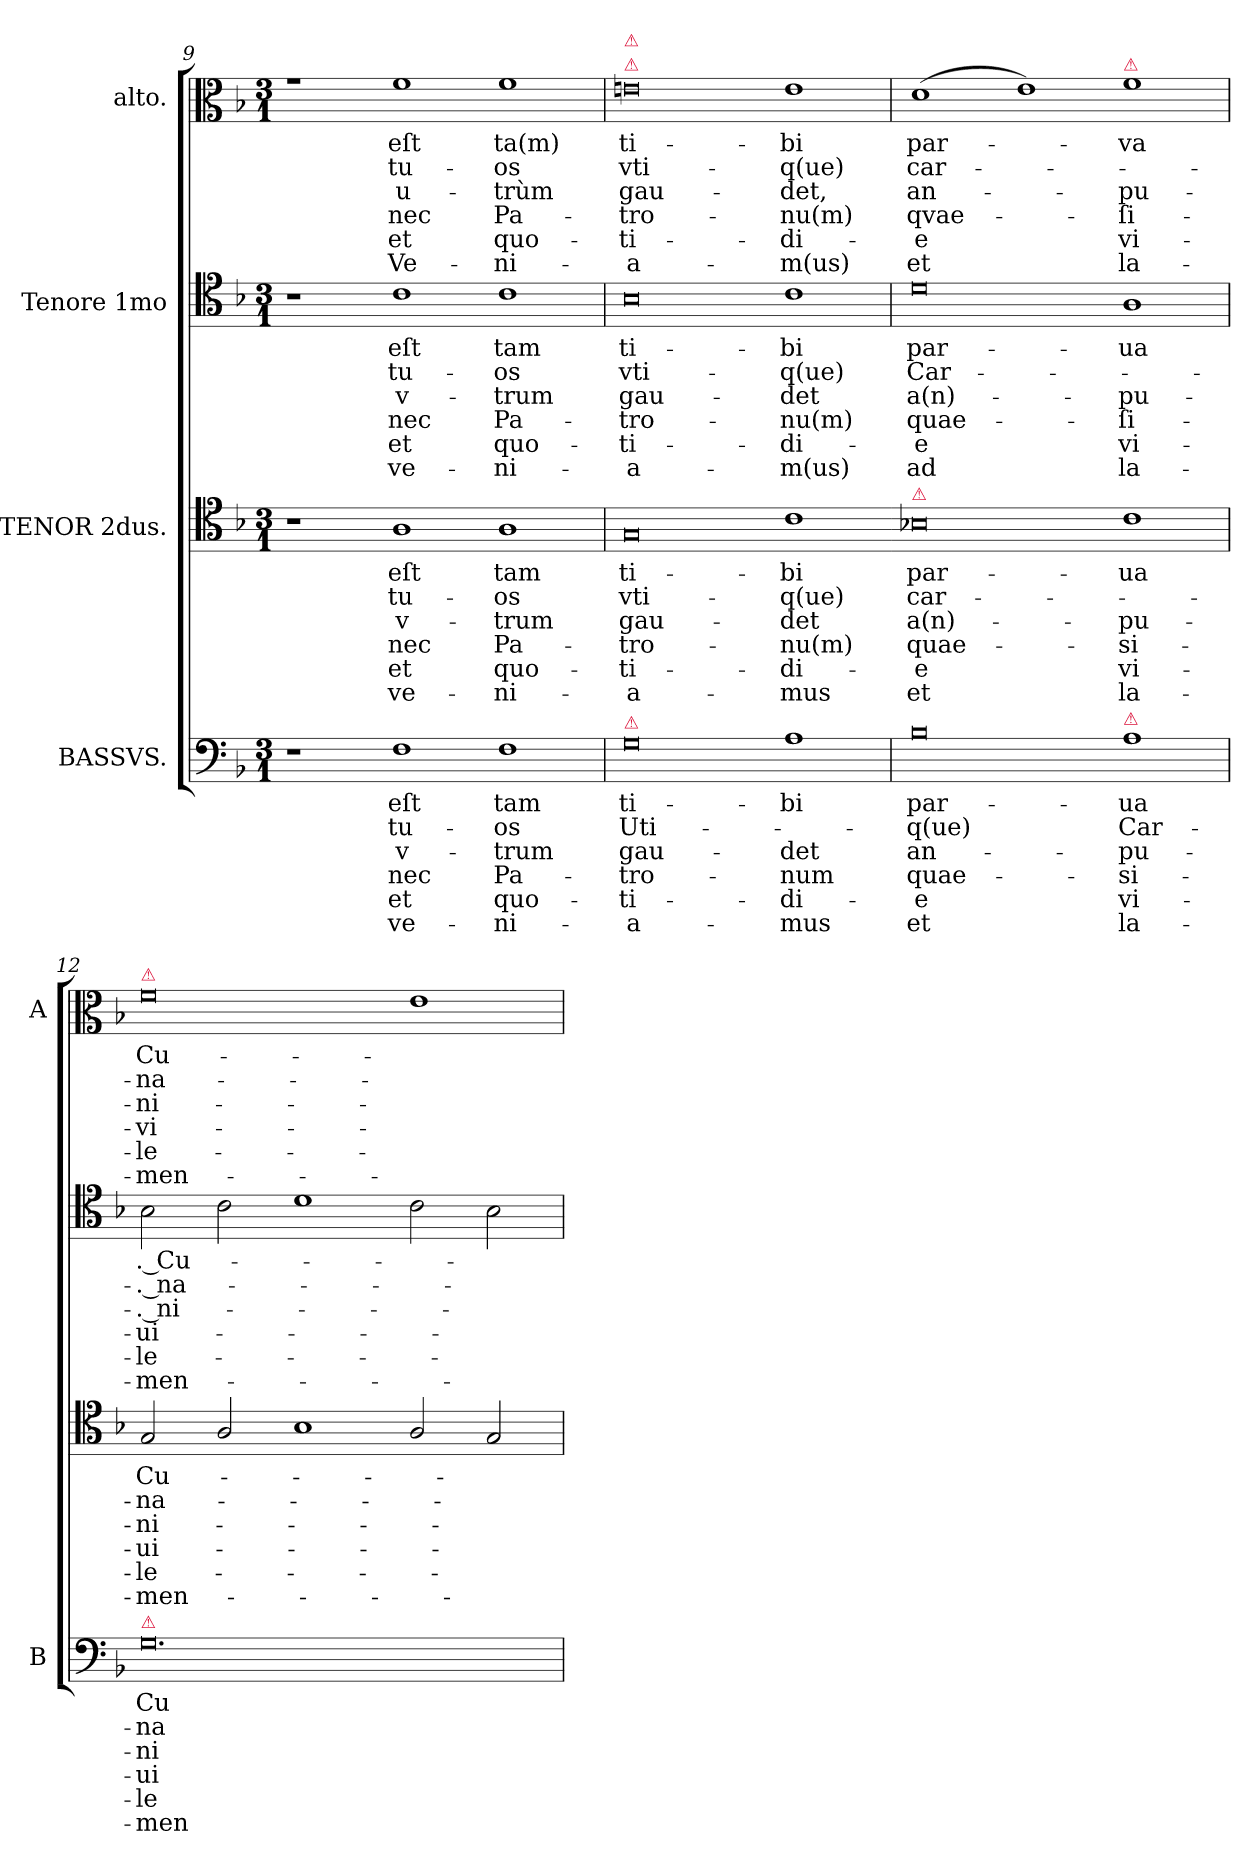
**kern	**text	**text	**text	**text	**text	**text	**kern	**text	**text	**text	**text	**text	**text	**kern	**text	**text	**text	**text	**text	**text	**kern	**text	**text	**text	**text	**text	**text
*part4	*part4	*part4	*part4	*part4	*part4	*part4	*part3	*part3	*part3	*part3	*part3	*part3	*part3	*part2	*part2	*part2	*part2	*part2	*part2	*part2	*part1	*part1	*part1	*part1	*part1	*part1	*part1
*staff4	*staff4	*staff4	*staff4	*staff4	*staff4	*staff4	*staff3	*staff3	*staff3	*staff3	*staff3	*staff3	*staff3	*staff2	*staff2	*staff2	*staff2	*staff2	*staff2	*staff2	*staff1	*staff1	*staff1	*staff1	*staff1	*staff1	*staff1
*I"BASSVS.	*	*	*	*	*	*	*I"TENOR 2dus.	*	*	*	*	*	*	*I"Tenore 1mo	*	*	*	*	*	*	*I"alto.	*	*	*	*	*	*
*I'B	*	*	*	*	*	*	*	*	*	*	*	*	*	*	*	*	*	*	*	*	*I'A	*	*	*	*	*	*
*clefF4	*	*	*	*	*	*	*clefC4	*	*	*	*	*	*	*clefC4	*	*	*	*	*	*	*clefC3	*	*	*	*	*	*
*k[b-]	*	*	*	*	*	*	*k[b-]	*	*	*	*	*	*	*k[b-]	*	*	*	*	*	*	*k[b-]	*	*	*	*	*	*
*M3/1	*	*	*	*	*	*	*M3/1	*	*	*	*	*	*	*M3/1	*	*	*	*	*	*	*M3/1	*	*	*	*	*	*
=9	=9	=9	=9	=9	=9	=9	=9	=9	=9	=9	=9	=9	=9	=9	=9	=9	=9	=9	=9	=9	=9	=9	=9	=9	=9	=9	=9
1r	.	.	.	.	.	.	1r	.	.	.	.	.	.	1r	.	.	.	.	.	.	1rg	.	.	.	.	.	.
1F	eſt	tu-	v-	nec	et	ve-	1A	eſt	tu-	v-	nec	et	ve-	1c	eſt	tu-	v-	nec	et	ve-	1f	eſt	tu-	u-	nec	et	Ve-
1F	tam	-os	-trum	Pa-	quo-	-ni-	1A	tam	-os	-trum	Pa-	quo-	-ni-	1c	tam	-os	-trum	Pa-	quo-	-ni-	1f	ta(m)	-os	-trùm	Pa-	quo-	-ni-
=10	=10	=10	=10	=10	=10	=10	=10	=10	=10	=10	=10	=10	=10	=10	=10	=10	=10	=10	=10	=10	=10	=10	=10	=10	=10	=10	=10
!	!	!	!	!	!	!	!	!	!	!	!	!	!	!	!	!	!	!	!	!	!LO:TX:a:color=crimson:t=⚠	!	!	!	!	!	!
!	!	!	!	!	!	!	!	!	!	!	!	!	!	!	!	!	!	!	!	!	!LO:TX:a:color=crimson:t=⚠	!	!	!	!	!	!
!LO:TX:a:color=crimson:t=⚠	!	!	!	!	!	!	!	!	!	!	!	!	!	!	!	!	!	!	!	!	!	!	!	!	!	!	!
0G	ti-	Uti-	gau-	-tro-	-ti-	-a-	0G	ti-	vti-	gau-	-tro-	-ti-	-a-	0B-	ti-	vti-	gau-	-tro-	-ti-	-a-	0en	ti-	vti-	gau-	-tro-	-ti-	-a-
1A	-bi	.	-det	-num	-di-	-mus	1c	-bi	-q(ue)	-det	-nu(m)	-di-	-mus	1c	-bi	-q(ue)	-det	-nu(m)	-di-	-m(us)	1e	-bi	-q(ue)	-det,	-nu(m)	-di-	-m(us)
=11	=11	=11	=11	=11	=11	=11	=11-	=11	=11	=11	=11	=11	=11	=11	=11	=11	=11	=11	=11	=11	=11	=11	=11	=11	=11	=11	=11
!	!	!	!	!	!	!	!LO:TX:a:color=crimson:t=⚠	!	!	!	!	!	!	!	!	!	!	!	!	!	!	!	!	!	!	!	!
0B-	par-	-q(ue)	an-	quae-	-e	et	0B-X	par-	car-	a(n)-	quae-	-e	et	0d	par-	Car-	a(n)-	quae-	-e	ad	(1d	par-	car-	an-	qvae-	-e	et
.	.	.	.	.	.	.	.	.	.	.	.	.	.	.	.	.	.	.	.	.	1e)	.	.	.	.	.	.
!	!	!	!	!	!	!	!	!	!	!	!	!	!	!	!	!	!	!	!	!	!LO:TX:a:color=crimson:t=⚠	!	!	!	!	!	!
!LO:TX:a:color=crimson:t=⚠	!	!	!	!	!	!	!	!	!	!	!	!	!	!	!	!	!	!	!	!	!	!	!	!	!	!	!
1A	-ua	Car-	-pu-	-si-	vi-	la-	1c	-ua	.	-pu-	-si-	vi-	la-	1A	-ua	.	-pu-	-ſi-	vi-	la-	1f	-va	.	-pu-	-ſi-	vi-	la-
=12	=12	=12	=12	=12	=12	=12	=12	=12	=12	=12	=12	=12	=12	=12	=12	=12	=12	=12	=12	=12	=12	=12	=12	=12	=12	=12	=12
!	!	!	!	!	!	!	!	!	!	!	!	!	!	!	!	!	!	!	!	!	!LO:TX:a:color=crimson:t=⚠	!	!	!	!	!	!
!LO:TX:a:color=crimson:t=⚠	!	!	!	!	!	!	!	!	!	!	!	!	!	!	!	!	!	!	!	!	!	!	!	!	!	!	!
0.G	Cu-	-na-	-ni-	-ui-	-le-	-men-	2G/	Cu-	-na-	-ni-	-ui-	-le-	-men-	2B-\	. Cu-	-. na-	-. ni-	-ui-	-le-	-men-	0f	Cu-	-na-	-ni-	-vi-	-le-	-men-
.	.	.	.	.	.	.	2A/	.	.	.	.	.	.	2c\	.	.	.	.	.	.	.	.	.	.	.	.	.
.	.	.	.	.	.	.	1B-	.	.	.	.	.	.	1d	.	.	.	.	.	.	.	.	.	.	.	.	.
.	.	.	.	.	.	.	2A/	.	.	.	.	.	.	2c\	.	.	.	.	.	.	1e	.	.	.	.	.	.
.	.	.	.	.	.	.	2G/	.	.	.	.	.	.	2B-\	.	.	.	.	.	.	.	.	.	.	.	.	.
=	=	=	=	=	=	=	=	=	=	=	=	=	=	=	=	=	=	=	=	=	=	=	=	=	=	=	=
*-	*-	*-	*-	*-	*-	*-	*-	*-	*-	*-	*-	*-	*-	*-	*-	*-	*-	*-	*-	*-	*-	*-	*-	*-	*-	*-	*-
